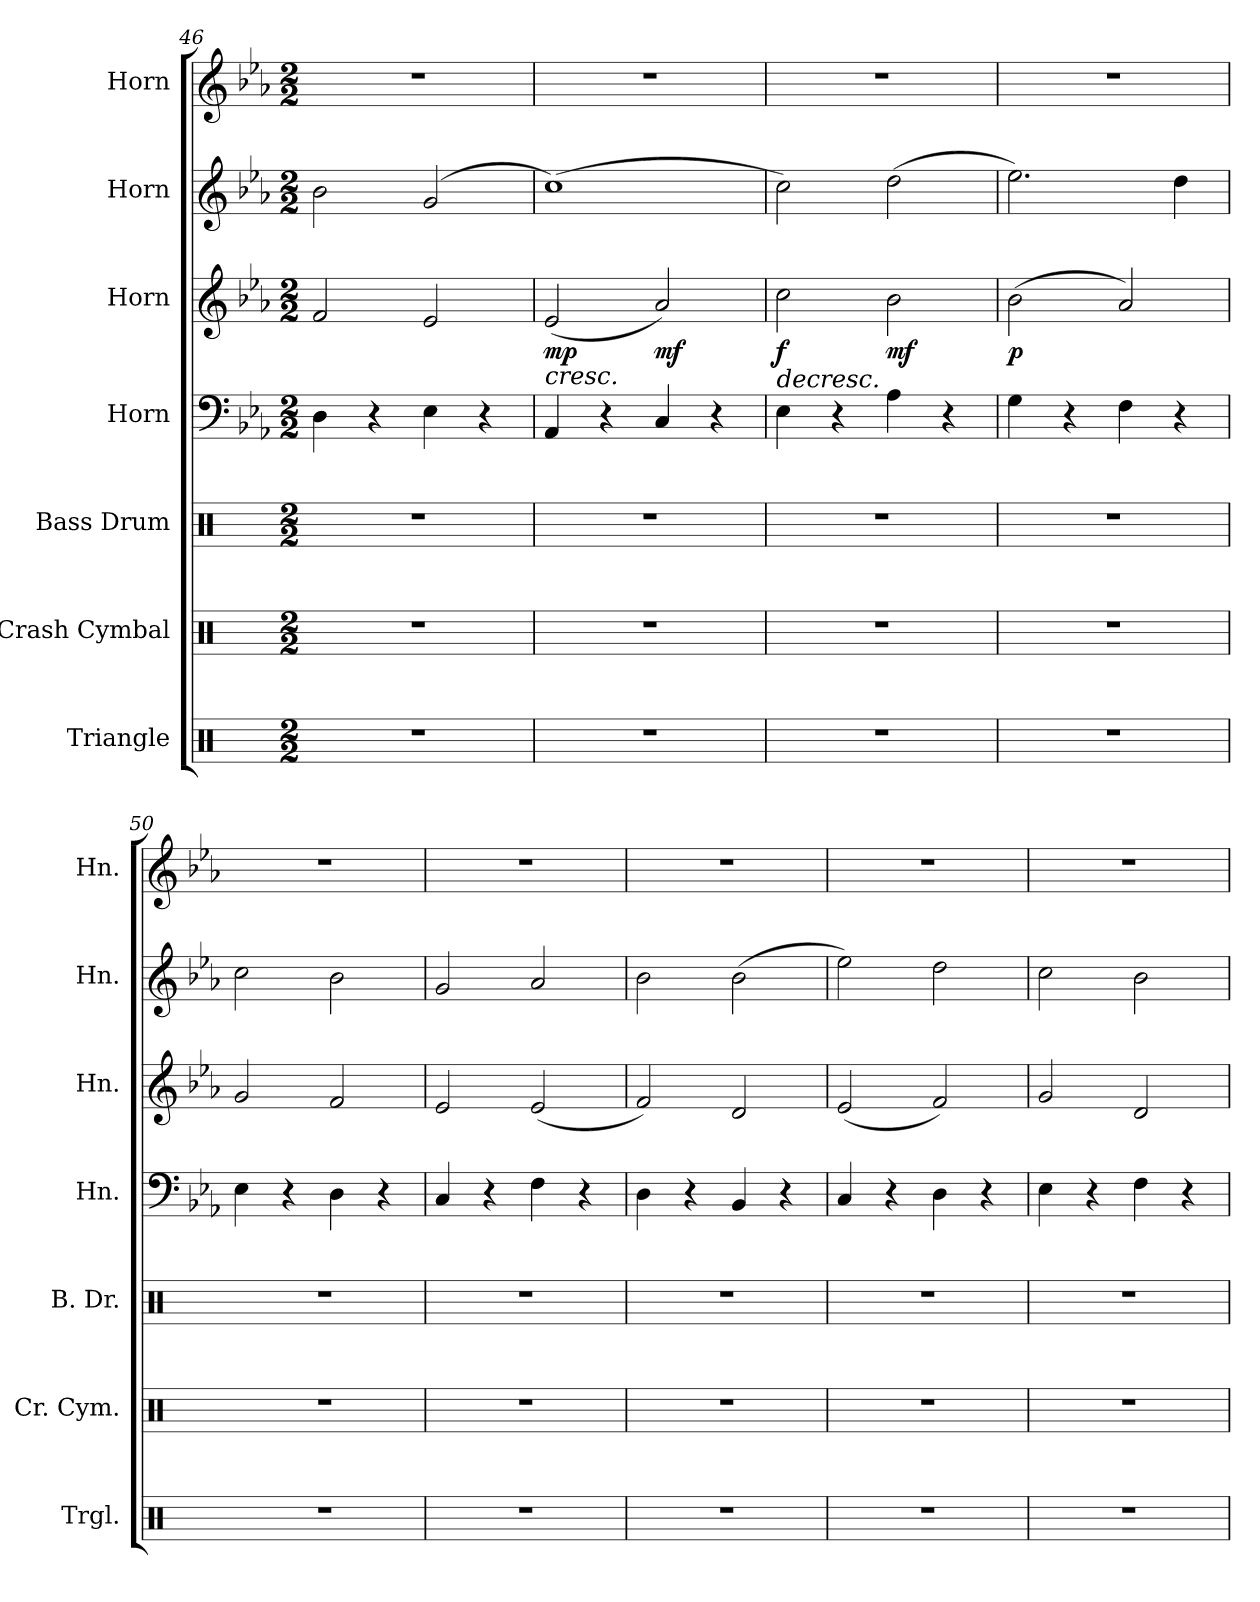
**kern	**kern	**kern	**kern	**kern	**dynam	**kern	**kern
*part7	*part6	*part5	*part4	*part3	*part3	*part2	*part1
*staff7	*staff6	*staff5	*staff4	*staff3	*staff3	*staff2	*staff1
*I"Triangle	*I"Crash Cymbal	*I"Bass Drum	*I"Horn	*I"Horn	*	*I"Horn	*I"Horn
*I'Trgl.	*I'Cr. Cym.	*I'B. Dr.	*I'Hn.	*I'Hn.	*	*I'Hn.	*I'Hn.
!!LO:PB:g=z
*clefX	*clefX	*clefX	*clefF4	*clefG2	*	*clefG2	*clefG2
*	*	*	*ITrd4c7	*ITrd4c7	*	*ITrd4c7	*ITrd4c7
*k[]	*k[]	*k[]	*k[b-e-a-d-]	*k[b-e-a-d-]	*	*k[b-e-a-d-]	*k[b-e-a-d-]
*C:	*C:	*C:	*A-:	*A-:	*	*A-:	*A-:
*M2/2	*M2/2	*M2/2	*M2/2	*M2/2	*	*M2/2	*M2/2
=46	=46	=46	=46	=46	=46	=46	=46
1r	1r	1r	4GG\	2B-/	.	2e-\	1r
.	.	.	4r	.	.	.	.
.	.	.	4AA-\	2A-/	.	(2c/	.
.	.	.	4r	.	.	.	.
=47	=47	=47	=47	=47	=47	=47	=47
!	!	!	!	!	!LO:HP:b	!	!
!	!	!	!	!	!LO:DY:n=1:b	!	!
1r	1r	1r	4DD-/	(2A-/	< mp	(1f)	1r
.	.	.	4r	.	.	.	.
!	!	!	!	!	!LO:DY:n=2:b	!	!
.	.	.	4FF/	2d-/)	mf	.	.
.	.	.	4r	.	.	.	.
.	.	.	.	.	[	.	.
=48	=48	=48	=48	=48	=48	=48	=48
!	!	!	!	!	!LO:HP:b	!	!
!	!	!	!	!	!LO:DY:n=1:b	!	!
1r	1r	1r	4AA-\	2f\	> f	2f\)	1r
.	.	.	4r	.	.	.	.
!	!	!	!	!	!LO:DY:n=2:b	!	!
.	.	.	4D-\	2e-\	mf	(2g\	.
.	.	.	4r	.	.	.	.
.	.	.	.	.	]	.	.
=49	=49	=49	=49	=49	=49	=49	=49
!	!	!	!	!	!LO:DY:b	!	!
1r	1r	1r	4C\	(2e-\	p	2.a-\)	1r
.	.	.	4r	.	.	.	.
.	.	.	4BB-\	2d-/)	.	.	.
.	.	.	4r	.	.	4g\	.
=50	=50	=50	=50	=50	=50	=50	=50
1r	1r	1r	4AA-\	2c/	.	2f\	1r
.	.	.	4r	.	.	.	.
.	.	.	4GG\	2B-/	.	2e-\	.
.	.	.	4r	.	.	.	.
=51	=51	=51	=51	=51	=51	=51	=51
1r	1r	1r	4FF/	2A-/	.	2c/	1r
.	.	.	4r	.	.	.	.
.	.	.	4BB-\	(2A-/	.	2d-/	.
.	.	.	4r	.	.	.	.
=52	=52	=52	=52	=52	=52	=52	=52
1r	1r	1r	4GG\	2B-/)	.	2e-\	1r
.	.	.	4r	.	.	.	.
.	.	.	4EE-/	2G/	.	(2e-\	.
.	.	.	4r	.	.	.	.
=53	=53	=53	=53	=53	=53	=53	=53
1r	1r	1r	4FF/	(2A-/	.	2a-\)	1r
.	.	.	4r	.	.	.	.
.	.	.	4GG\	2B-/)	.	2g\	.
.	.	.	4r	.	.	.	.
!!LO:PB:g=z
=54	=54	=54	=54	=54	=54	=54	=54
1r	1r	1r	4AA-\	2c/	.	2f\	1r
.	.	.	4r	.	.	.	.
.	.	.	4BB-\	2G/	.	2e-\	.
.	.	.	4r	.	.	.	.
=	=	=	=	=	=	=	=
*-	*-	*-	*-	*-	*-	*-	*-
